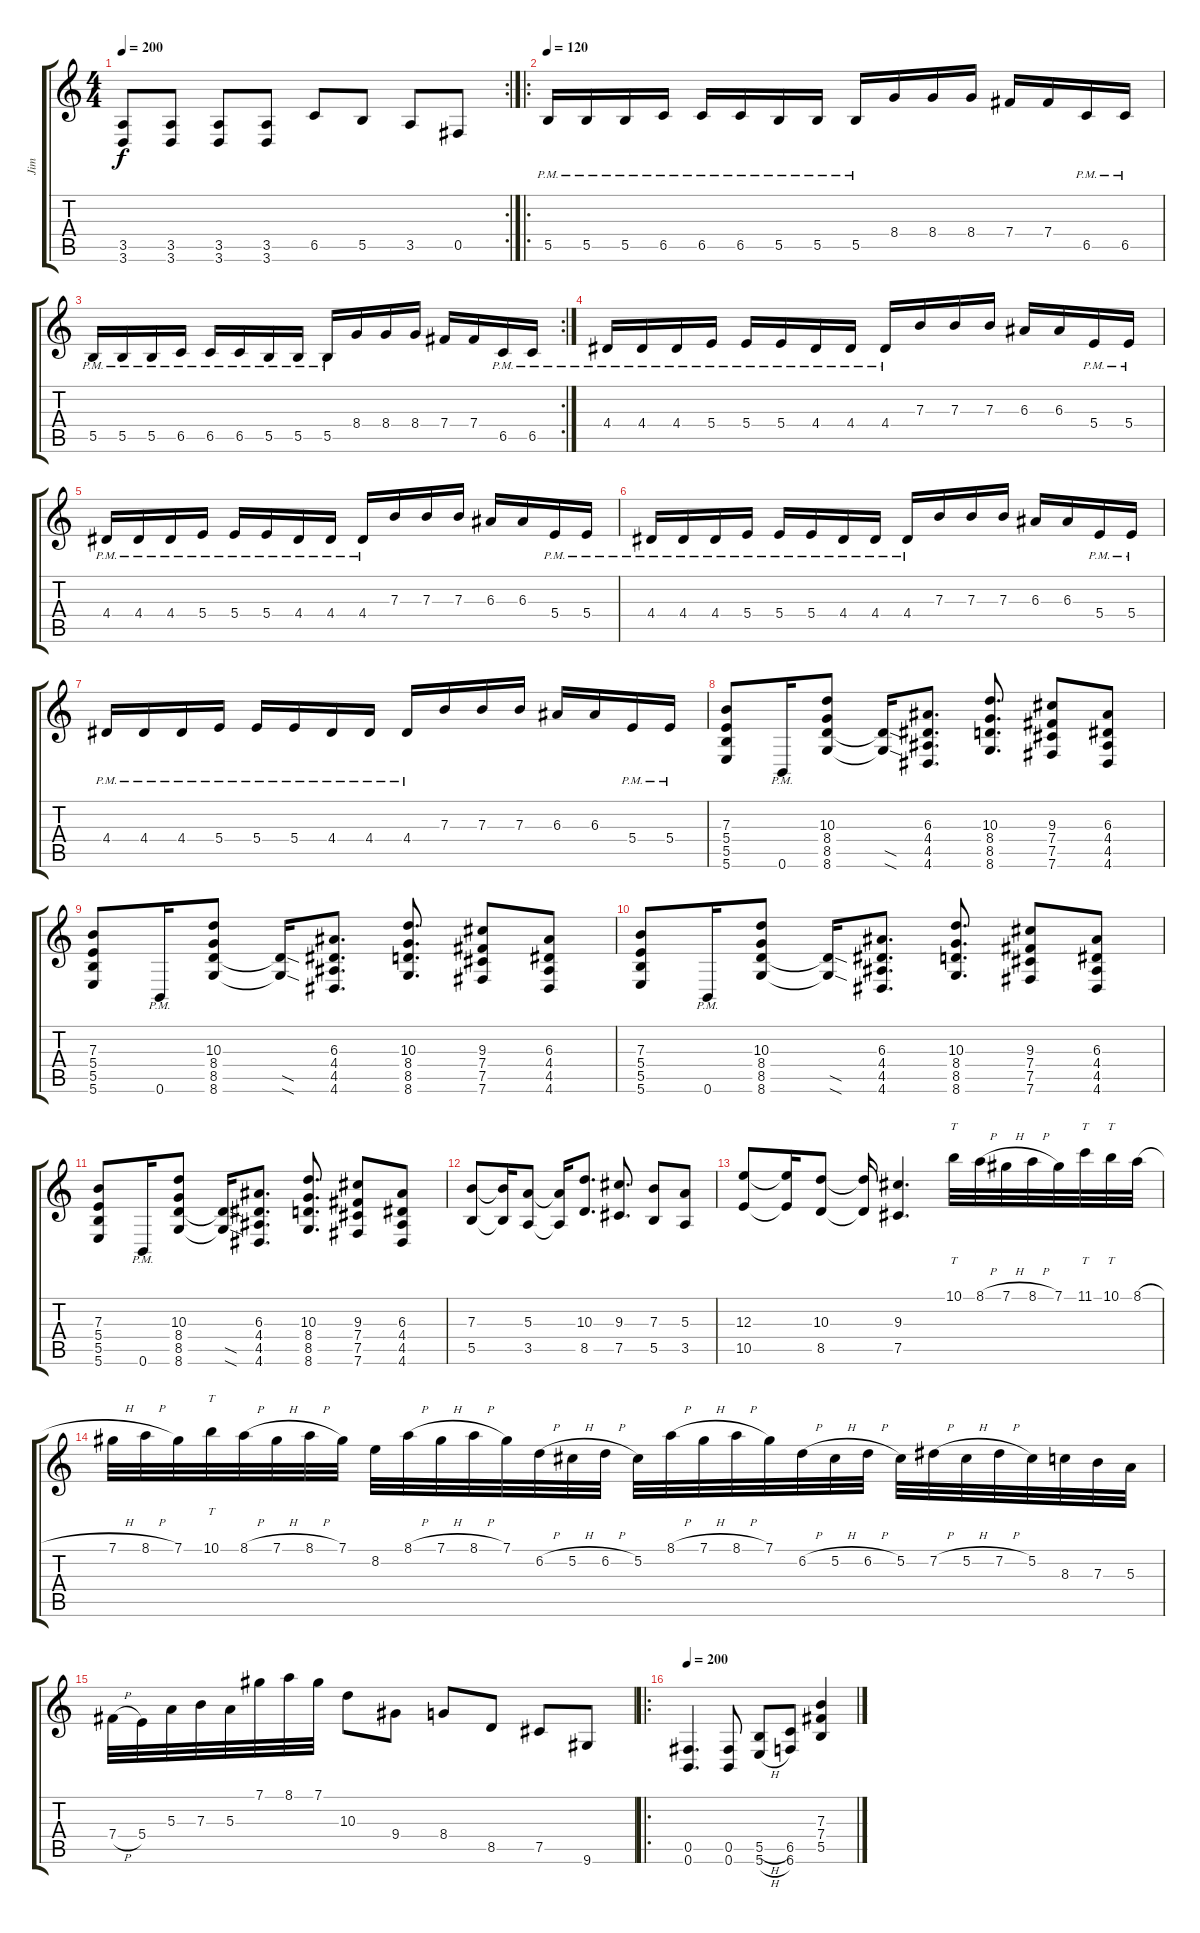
\track ("Jim" "Jim") {instrument distortionguitar}
\staff {score tabs}
\tuning (Db4 Ab3 E3 B2 Gb2 B1) {hide}
\rc 2
\ts (4 4)
\tempo 200
\clef g2
\ks c
(3.5{t} 3.6{t}).8{dy f} (3.5 3.6).8 (3.5 3.6).8 (3.5 3.6).8 6.5.8 5.5.8 3.5.8 0.5.8 |
\ro
\tempo 120
5.5{pm}.16 5.5{pm}.16 5.5{pm}.16 6.5{pm}.16 6.5{pm}.16 6.5{pm}.16 5.5{pm}.16 5.5{pm}.16 5.5{pm}.16 8.4.16 8.4.16 8.4.16 7.4.16 7.4.16 6.5{pm}.16 6.5{pm}.16 |
\rc 2
5.5{pm}.16 5.5{pm}.16 5.5{pm}.16 6.5{pm}.16 6.5{pm}.16 6.5{pm}.16 5.5{pm}.16 5.5{pm}.16 5.5{pm}.16 8.4.16 8.4.16 8.4.16 7.4.16 7.4.16 6.5{pm}.16 6.5{pm}.16 |
4.4{pm}.16 4.4{pm}.16 4.4{pm}.16 5.4{pm}.16 5.4{pm}.16 5.4{pm}.16 4.4{pm}.16 4.4{pm}.16 4.4{pm}.16 7.3.16 7.3.16 7.3.16 6.3.16 6.3.16 5.4{pm}.16 5.4{pm}.16 |
4.4{pm}.16 4.4{pm}.16 4.4{pm}.16 5.4{pm}.16 5.4{pm}.16 5.4{pm}.16 4.4{pm}.16 4.4{pm}.16 4.4{pm}.16 7.3.16 7.3.16 7.3.16 6.3.16 6.3.16 5.4{pm}.16 5.4{pm}.16 |
4.4{pm}.16 4.4{pm}.16 4.4{pm}.16 5.4{pm}.16 5.4{pm}.16 5.4{pm}.16 4.4{pm}.16 4.4{pm}.16 4.4{pm}.16 7.3.16 7.3.16 7.3.16 6.3.16 6.3.16 5.4{pm}.16 5.4{pm}.16 |
4.4{pm}.16 4.4{pm}.16 4.4{pm}.16 5.4{pm}.16 5.4{pm}.16 5.4{pm}.16 4.4{pm}.16 4.4{pm}.16 4.4{pm}.16 7.3.16 7.3.16 7.3.16 6.3.16 6.3.16 5.4{pm}.16 5.4{pm}.16 |
(7.3 5.4 5.5 5.6).8 0.6{pm}.16 (10.3 8.4 8.5 8.6).8 (8.5{sod t} 8.6{sod t}).16 (6.3 4.4 4.5 4.6).8{d} (10.3 8.4 8.5 8.6).8{d} (9.3 7.4 7.5 7.6).8 (6.3 4.4 4.5 4.6).8 |
(7.3 5.4 5.5 5.6).8 0.6{pm}.16 (10.3 8.4 8.5 8.6).8 (8.5{sod t} 8.6{sod t}).16 (6.3 4.4 4.5 4.6).8{d} (10.3 8.4 8.5 8.6).8{d} (9.3 7.4 7.5 7.6).8 (6.3 4.4 4.5 4.6).8 |
(7.3 5.4 5.5 5.6).8 0.6{pm}.16 (10.3 8.4 8.5 8.6).8 (8.5{sod t} 8.6{sod t}).16 (6.3 4.4 4.5 4.6).8{d} (10.3 8.4 8.5 8.6).8{d} (9.3 7.4 7.5 7.6).8 (6.3 4.4 4.5 4.6).8 |
(7.3 5.4 5.5 5.6).8 0.6{pm}.16 (10.3 8.4 8.5 8.6).8 (8.5{sod t} 8.6{sod t}).16 (6.3 4.4 4.5 4.6).8{d} (10.3 8.4 8.5 8.6).8{d} (9.3 7.4 7.5 7.6).8 (6.3 4.4 4.5 4.6).8 |
(7.3 5.5).8 (7.3{t} 5.5{t}).16 (5.3 3.5).8 (5.3{t} 3.5{t}).16 (10.3 8.5).8{d} (9.3 7.5).8{d} (7.3 5.5).8 (5.3 3.5).8 |
(12.3 10.5).8 (12.3{t} 10.5{t}).16 (10.3 8.5).8 (10.3{t} 8.5{t}).16 (9.3 7.5).4{d} 10.1.32{tt} 8.1{h}.32 7.1{h}.32 8.1{h}.32 7.1.32 11.1.32{tt} 10.1.32{tt} 8.1{h}.32 |
7.1{h}.32 8.1{h}.32 7.1.32 10.1.32{tt} 8.1{h}.32 7.1{h}.32 8.1{h}.32 7.1.32 8.2.32 8.1{h}.32 7.1{h}.32 8.1{h}.32 7.1.32 6.2{h}.32 5.2{h}.32 6.2{h}.32 5.2.32 8.1{h}.32 7.1{h}.32 8.1{h}.32 7.1.32 6.2{h}.32 5.2{h}.32 6.2{h}.32 5.2.32 7.2{h}.32 5.2{h}.32 7.2{h}.32 5.2.32 8.3.32 7.3.32 5.3.32 |
7.4{h}.32 5.4.32 5.3.32 7.3.32 5.3.32 7.1.32 8.1.32 7.1.32 10.3.8 9.4.8 8.4.8 8.5.8 7.5.8 9.6.8 |
\ro
\tempo 200
(0.5 0.6).4{d} (0.5 0.6).8 (5.5{h} 5.6{h}).8 (6.5 6.6).8 (7.3 7.4 5.5).4
